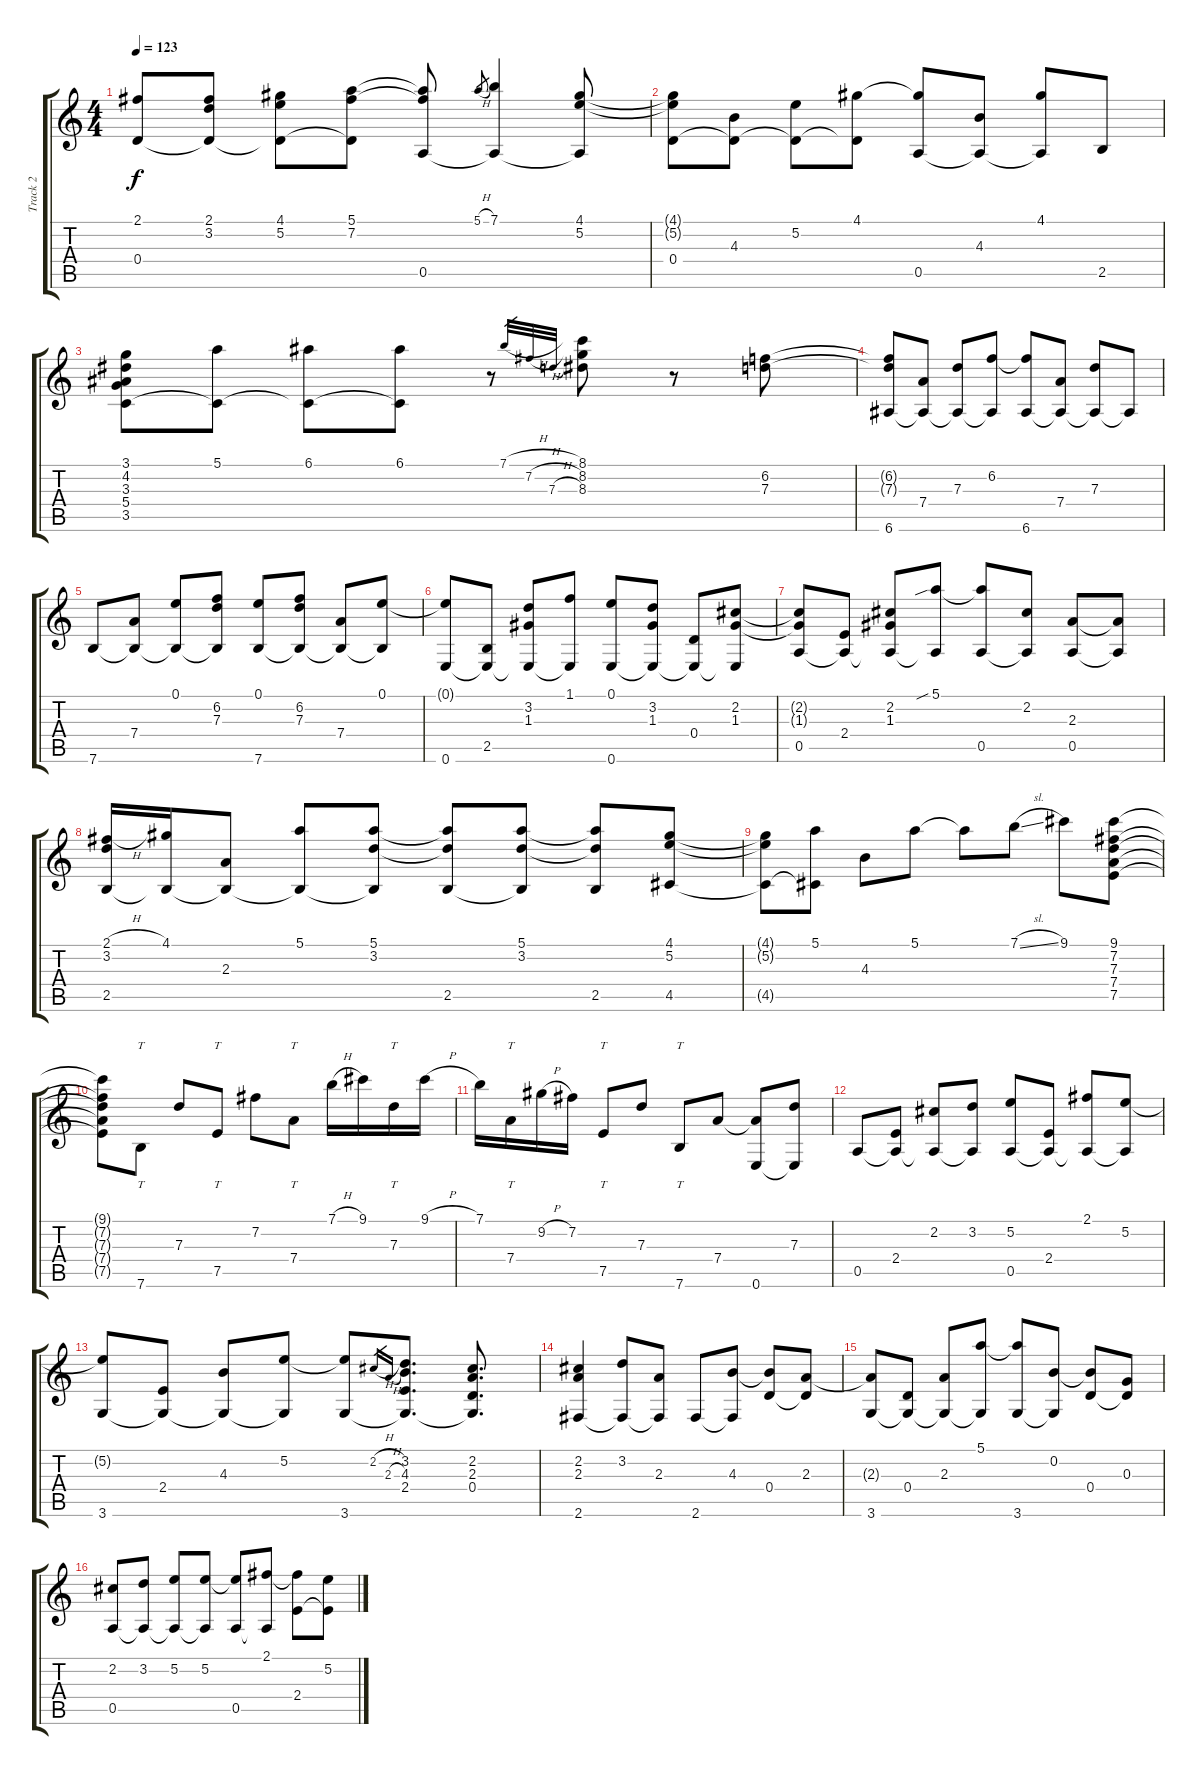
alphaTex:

\track ("Track 2" "Track 2") {instrument acousticguitarsteel}
\staff {score tabs}
\tuning (E4 B3 G3 D3 A2 E2) {hide}
\ts (4 4)
\tempo 123
\clef g2
\ks c
(2.1{t} 0.4).8{dy f} (2.1 3.2 0.4{t}).8 (4.1 5.2 0.4{t}).8 (5.1 7.2 0.4{t}).8 (5.1{t} 7.2{t} 0.5).8 5.1{h}.8{gr} (7.1 0.5{t}).4 (4.1 5.2 0.5{t}).8 |
(4.1{t} 5.2{t} 0.4).8 (4.3 0.4{t}).8 (5.2 0.4{t}).8 (4.1 0.4{t}).8 (4.1{t} 0.5).8 (4.3 0.5{t}).8 (4.1 0.5{t}).8 2.5.8 |
(3.1 4.2 3.3 5.4 3.5).8 (5.1 3.5{t}).8 (6.1 3.5{t}).8 (6.1 3.5{t}).8 r.8 7.1{h}.32{gr} 7.2{h}.32{gr} 7.3{h}.32{gr} (8.1 8.2 8.3).8 r.8 (6.2 7.3).8 |
(6.2{t} 7.3{t} 6.6).8 (7.4 6.6{t}).8 (7.3 6.6{t}).8 (6.2 6.6{t}).8 (6.2{t} 6.6).8 (7.4 6.6{t}).8 (7.3 6.6{t}).8 6.6{t}.8 |
7.6.8 (7.4 7.6{t}).8 (0.1 7.6{t}).8 (6.2 7.3 7.6{t}).8 (0.1 7.6).8 (6.2 7.3 7.6{t}).8 (7.4 7.6{t}).8 (0.1 7.6{t}).8 |
(0.1{t} 0.6).8 (2.5 0.6{t}).8 (3.2 1.3 0.6{t}).8 (1.1 0.6{t}).8 (0.1 0.6).8 (3.2 1.3 0.6{t}).8 (0.4 0.6{t}).8 (2.2 1.3 0.6{t}).8 |
(2.2{t} 1.3{t} 0.5).8 (2.4 0.5{t}).8 (2.2 1.3 0.5{t}).8 (5.1{sib} 0.5{t}).8 (5.1{t} 0.5).8 (2.2 0.5{t}).8 (2.3 0.5).8 (2.3{t} 0.5{t}).8 |
(2.1{h} 3.2 2.5).16 (4.1 2.5{t}).16 (2.3 2.5{t}).8 (5.1 2.5{t}).8 (5.1 3.2 2.5{t}).8 (5.1{t} 3.2{t} 2.5).8 (5.1 3.2 2.5{t}).8 (5.1{t} 3.2{t} 2.5).8 (4.1 5.2 4.5).8 |
(4.1{t} 5.2{t} 4.5{t}).8 (5.1 4.5{t}).8 4.3.8 5.1.8 5.1{t}.8 7.1{sl}.8 9.1.8 (9.1 7.2 7.3 7.4 7.5).8 |
(9.1{t} 7.2{t} 7.3{t} 7.4{t} 7.5{t}).8 7.6.8{tt} 7.3.8 7.5.8{tt} 7.2.8 7.4.8{tt} 7.1{h}.16 9.1.16 7.3.16{tt} 9.1{h}.16 |
7.1.16 7.4.16{tt} 9.2{h}.16 7.2.16 7.5.8{tt} 7.3.8 7.6.8{tt} 7.4.8 (7.4{t} 0.6).8 (7.3 0.6{t}).8 |
0.5.8 (2.4 0.5{t}).8 (2.2 0.5{t}).8 (3.2 0.5{t}).8 (5.2 0.5).8 (2.4 0.5{t}).8 (2.1 0.5{t}).8 (5.2 0.5{t}).8 |
(5.2{t} 3.6).8 (2.4 3.6{t}).8 (4.3 3.6{t}).8 (5.2 3.6{t}).8 (5.2{t} 3.6).8 2.2{h}.16{gr} 2.3{h}.16{gr} (3.2 4.3 2.4 3.6{t}).8{d} (2.2 2.3 0.4 3.6{t}).8{d} |
(2.2 2.3 2.6).4 (3.2 2.6{t}).8 (2.3 2.6{t}).8 2.6.8 (4.3 2.6{t}).8 (4.3{t} 0.4).8 (2.3 0.4{t}).8 |
(2.3{t} 3.6).8 (0.4 3.6{t}).8 (2.3 3.6{t}).8 (5.1 3.6{t}).8 (5.1{t} 3.6).8 (0.2 3.6{t}).8 (0.2{t} 0.4).8 (0.3 0.4{t}).8 |
(2.2 0.5).8 (3.2 0.5{t}).8 (5.2 0.5{t}).8 (5.2 0.5{t}).8 (5.2{t} 0.5).8 (2.1 0.5{t}).8 (2.1{t} 2.4).8 (5.2 2.4{t}).8
